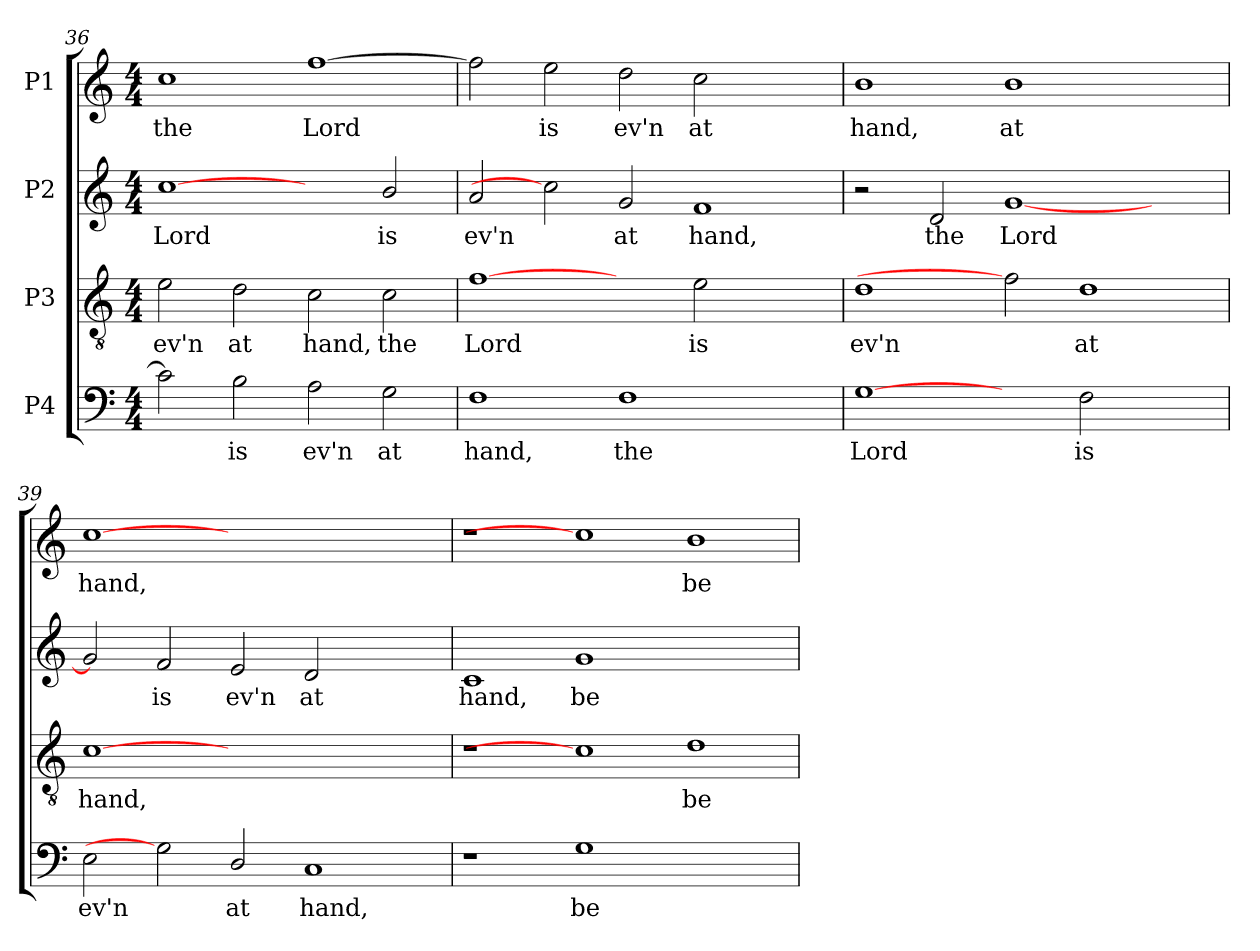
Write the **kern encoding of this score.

**kern	**text	**kern	**text	**kern	**text	**kern	**text
*part4	*part4	*part3	*part3	*part2	*part2	*part1	*part1
*staff4	*staff4	*staff3	*staff3	*staff2	*staff2	*staff1	*staff1
*I"P4	*	*I"P3	*	*I"P2	*	*I"P1	*
*clefF4	*	*clefGv2	*	*clefG2	*	*clefG2	*
*	*	*ITrd7c12	*	*	*	*	*
*k[]	*	*k[]	*	*k[]	*	*k[]	*
*C:	*	*C:	*	*C:	*	*C:	*
*M4/4	*	*M4/4	*	*M4/4	*	*M4/4	*
=36	=36	=36	=36	=36	=36	=36	=36
!	!	!	!LO:LY:b:color=#000000	!	!	!	!
!	!	!	!	!	!LO:LY:b:color=#000000	!	!
!	!	!	!	!	!	!	!LO:LY:b:color=#000000
2ci\]	.	2Ei\	ev'n	[1cci	Lord	1cci	the
!	!LO:LY:b:color=#000000	!	!	!	!	!	!
!	!	!	!LO:LY:b:color=#000000	!	!	!	!
2Bi\	is	2Di\	at	.	.	.	.
!	!LO:LY:b:color=#000000	!	!	!	!	!	!
!	!	!	!LO:LY:b:color=#000000	!	!	!	!
!	!	!	!	!	!	!	!LO:LY:b:color=#000000
2Ai\	ev'n	2Ci\	hand,	2ryy	.	[1ffi	Lord
!	!LO:LY:b:color=#000000	!	!	!	!	!	!
!	!	!	!LO:LY:b:color=#000000	!	!	!	!
!	!	!	!	!	!LO:LY:b:color=#000000	!	!
2Gi\	at	2Ci\	the	2bi/	is	.	.
=37	=37	=37	=37	=37	=37	=37	=37
!	!LO:LY:b:color=#000000	!	!	!	!	!	!
!	!	!	!LO:LY:b:color=#000000	!	!	!	!
!	!	!	!	!	!LO:LY:b:color=#000000	!	!
1Fi	hand,	[1Fi	Lord	2ai/	ev'n	2ffi\]	.
!	!	!	!	!	!	!	!LO:LY:b:color=#000000
.	.	.	.	2cci]	.	2eei\	is
!	!LO:LY:b:color=#000000	!	!	!	!	!	!
!	!	!	!	!	!LO:LY:b:color=#000000	!	!
!	!	!	!	!	!	!	!LO:LY:b:color=#000000
1Fi	the	2ryy	.	2gi/	at	2ddi\	ev'n
!	!	!	!LO:LY:b:color=#000000	!	!	!	!
!	!	!	!	!	!LO:LY:b:color=#000000	!	!
!	!	!	!	!	!	!	!LO:LY:b:color=#000000
.	.	2Ei\	is	1fi	hand,	2cci\	at
2ryy	.	2ryy	.	.	.	2ryy	.
=38	=38	=38	=38	=38	=38	=38	=38
!	!LO:LY:b:color=#000000	!	!	!	!	!	!
!	!	!	!LO:LY:b:color=#000000	!	!	!	!
!	!	!	!	!	!	!	!LO:LY:b:color=#000000
[1Gi	Lord	1Di	ev'n	2r	.	1bi	hand,
!	!	!	!	!	!LO:LY:b:color=#000000	!	!
.	.	.	.	2di/	the	.	.
!	!	!	!	!	!LO:LY:b:color=#000000	!	!
!	!	!	!	!	!	!	!LO:LY:b:color=#000000
2ryy	.	2Fi]	.	[1gi	Lord	1bi	at
!	!LO:LY:b:color=#000000	!	!	!	!	!	!
!	!	!	!LO:LY:b:color=#000000	!	!	!	!
2Fi\	is	1Di	at	.	.	.	.
2ryy	.	.	.	2ryy	.	2ryy	.
!!LO:LB:g=z
=39	=39	=39	=39	=39	=39	=39	=39
!	!LO:LY:b:color=#000000	!	!	!	!	!	!
!	!	!	!LO:LY:b:color=#000000	!	!	!	!
!	!	!	!	!	!	!	!LO:LY:b:color=#000000
2Ei\	ev'n	[1Ci	hand,	2gi/]	.	[1cci	hand,
!	!	!	!	!	!LO:LY:b:color=#000000	!	!
2Gi]	.	.	.	2fi/	is	.	.
!	!LO:LY:b:color=#000000	!	!	!	!	!	!
!	!	!	!	!	!LO:LY:b:color=#000000	!	!
2Di/	at	1.ryy	.	2ei/	ev'n	1.ryy	.
!	!LO:LY:b:color=#000000	!	!	!	!	!	!
!	!	!	!	!	!LO:LY:b:color=#000000	!	!
1Ci	hand,	.	.	2di/	at	.	.
.	.	.	.	2ryy	.	.	.
=40	=40	=40	=40	=40	=40	=40	=40
!	!	!	!	!	!LO:LY:b:color=#000000	!	!
1r	.	1r	.	1ci	hand,	1r	.
!	!LO:LY:b:color=#000000	!	!	!	!	!	!
!	!	!	!	!	!LO:LY:b:color=#000000	!	!
1Gi	be	1Ci]	.	1gi	be	1cci]	.
!	!	!	!LO:LY:b:color=#000000	!	!	!	!
!	!	!	!	!	!	!	!LO:LY:b:color=#000000
1ryy	.	1Di	be	1ryy	.	1bi	be
=	=	=	=	=	=	=	=
*-	*-	*-	*-	*-	*-	*-	*-
